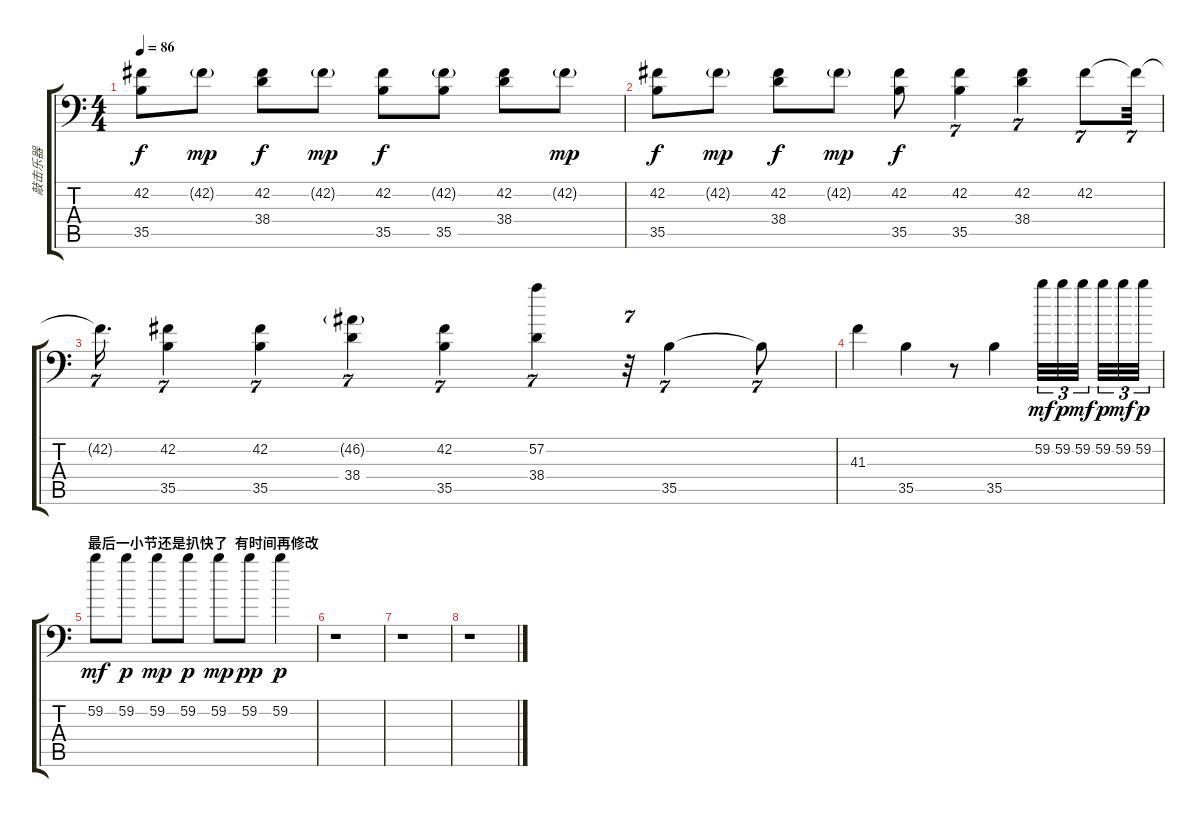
\track ("敲击乐器" "敲击乐器") {instrument acousticgrandpiano}
\staff {score tabs}
\tuning (C-1 C-1 C-1 C-1 C-1 C-1) {hide}
\ts (4 4)
\tempo 86
\clef f4
\ks c
(42.2 35.5).8{dy f} 42.2{g}.8{dy mp} (42.2 38.4).8{dy f} 42.2{g}.8{dy mp} (42.2 35.5).8{dy f} (42.2{g} 35.5).8 (42.2 38.4).8 42.2{g}.8{dy mp} |
(42.2 35.5).8{dy f} 42.2{g}.8{dy mp} (42.2 38.4).8{dy f} 42.2{g}.8{dy mp} (42.2 35.5).8{dy f} (42.2 35.5).4{tu (7 4)} (42.2 38.4).4{tu (7 4)} 42.2.8{tu (7 4)} 42.2{t}.32{tu (7 4)} |
42.2{t}.16{d tu (7 4)} (42.2 35.5).4{tu (7 4)} (42.2 35.5).4{tu (7 4)} (46.2{g} 38.4).4{tu (7 4)} (42.2 35.5).4{tu (7 4)} (57.2 38.4).4{tu (7 4)} r.32{tu (7 4)} 35.5.4{tu (7 4)} 35.5{t}.8{tu (7 4)} |
41.3.4 35.5.4 r.8 35.5.4 59.2.32{tu (3 2) dy mf} 59.2.32{tu (3 2) dy p} 59.2.32{tu (3 2) dy mf} 59.2.32{tu (3 2) dy p} 59.2.32{tu (3 2) dy mf} 59.2.32{tu (3 2) dy p} |
\section ("" "最后一小节还是扒快了  有时间再修改")
59.2.8{dy mf} 59.2.8{dy p} 59.2.8{dy mp} 59.2.8{dy p} 59.2.8{dy mp} 59.2.8{dy pp} 59.2.4{dy p} |
r.1 |
r.1 |
r.1
